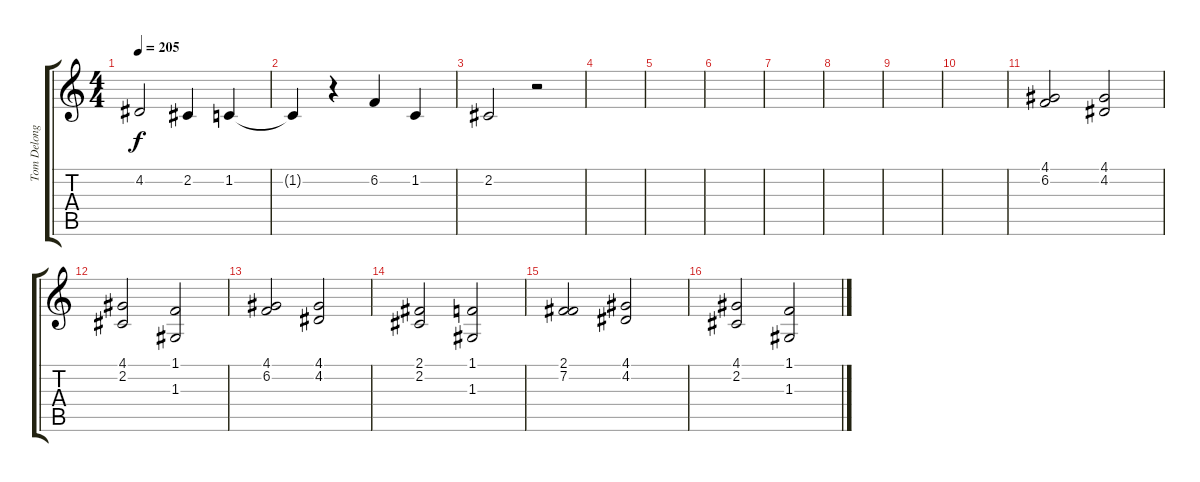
\track ("Tom Delonge (Vocals)" "Tom Delong") {instrument tenorsax}
\staff {score tabs}
\tuning (E4 B3 G3 D3 A2 E2) {hide}
\ts (4 4)
\tempo 205
\clef g2
\ks c
4.2.2{dy f} 2.2.4 1.2.4 |
1.2{t}.4 r.4 6.2.4 1.2.4 |
2.2.2 r.2 |
|
|
|
|
|
|
|
(4.1 6.2).2 (4.1 4.2).2 |
(4.1 2.2).2 (1.1 1.3).2 |
(4.1 6.2).2 (4.1 4.2).2 |
(2.1 2.2).2 (1.1 1.3).2 |
(2.1 7.2).2 (4.1 4.2).2 |
(4.1 2.2).2 (1.1 1.3).2
